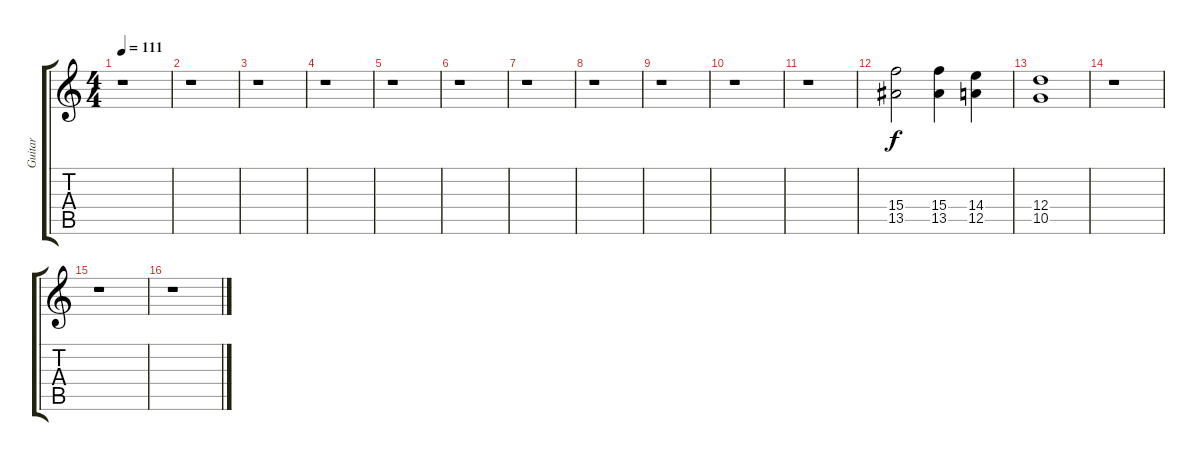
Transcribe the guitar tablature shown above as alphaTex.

\track ("Guitar" "Guitar") {instrument overdrivenguitar}
\staff {score tabs}
\tuning (E4 B3 G3 D3 A2 E2) {hide}
\ts (4 4)
\tempo 111
\clef g2
\ks c
r.1{dy f} |
r.1 |
r.1 |
r.1 |
r.1 |
r.1 |
r.1 |
r.1 |
r.1 |
r.1 |
r.1 |
(15.4 13.5).2{volume 12} (15.4 13.5).4 (14.4 12.5).4 |
(12.4 10.5).1 |
r.1 |
r.1 |
r.1
